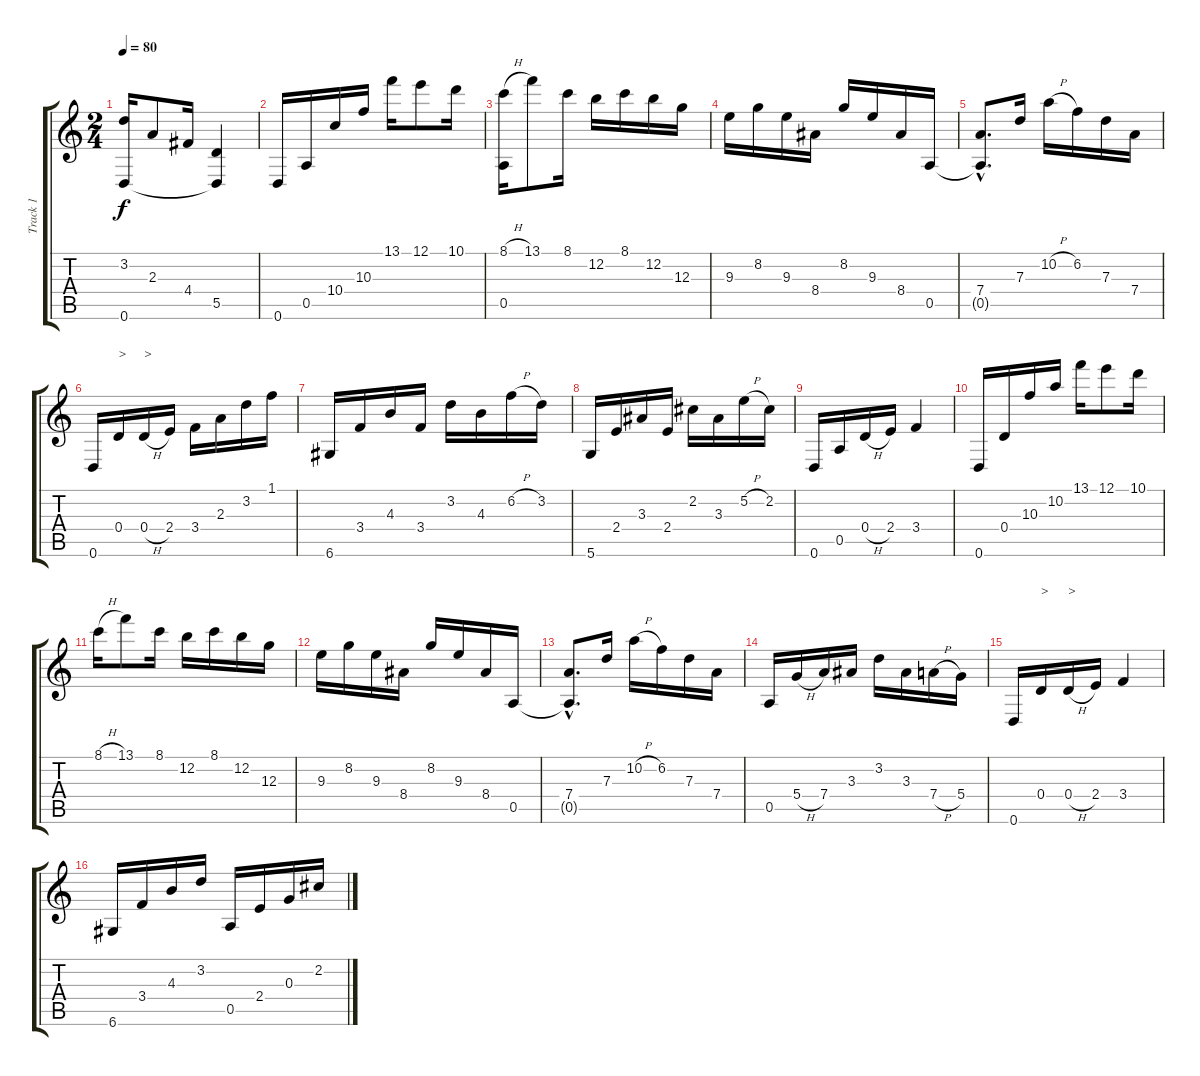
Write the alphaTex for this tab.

\track ("Track 1" "Track 1") {instrument acousticguitarnylon}
\staff {score tabs}
\tuning (E4 B3 G3 D3 A2 D2) {hide}
\ts (2 4)
\tempo 80
\clef g2
\ks c
(3.2 0.6).16{dy f} 2.3.8 4.4.16 (5.5 0.6{t}).4 |
0.6.16 0.5.16 10.4.16 10.3.16 13.1.16 12.1.8 10.1.16 |
(8.1{h} 0.5).16 13.1.8 8.1.16 12.2.16 8.1.16 12.2.16 12.3.16 |
9.3.16 8.2.16 9.3.16 8.4.16 8.2.16 9.3.16 8.4.16 0.5.16 |
(7.4{hac} 0.5{hac t}).8{d} 7.3.16 10.2{h}.16 6.2.16 7.3.16 7.4.16 |
0.6.16 0.4.16{txt ">"} 0.4{h}.16{txt ">"} 2.4.16 3.4.16 2.3.16 3.2.16 1.1.16 |
6.6.16 3.4.16 4.3.16 3.4.16 3.2.16 4.3.16 6.2{h}.16 3.2.16 |
5.6.16 2.4.16 3.3.16 2.4.16 2.2.16 3.3.16 5.2{h}.16 2.2.16 |
0.6.16 0.5.16 0.4{h}.16 2.4.16 3.4.4 |
0.6.16 0.4.16 10.3.16 10.2.16 13.1.16 12.1.8 10.1.16 |
8.1{h}.16 13.1.8 8.1.16 12.2.16 8.1.16 12.2.16 12.3.16 |
9.3.16 8.2.16 9.3.16 8.4.16 8.2.16 9.3.16 8.4.16 0.5.16 |
(7.4{hac} 0.5{hac t}).8{d} 7.3.16 10.2{h}.16 6.2.16 7.3.16 7.4.16 |
0.5.16 5.4{h}.16 7.4.16 3.3.16 3.2.16 3.3.16 7.4{h}.16 5.4.16 |
0.6.16 0.4.16{txt ">"} 0.4{h}.16{txt ">"} 2.4.16 3.4.4 |
6.6.16 3.4.16 4.3.16 3.2.16 0.5.16 2.4.16 0.3.16 2.2.16
